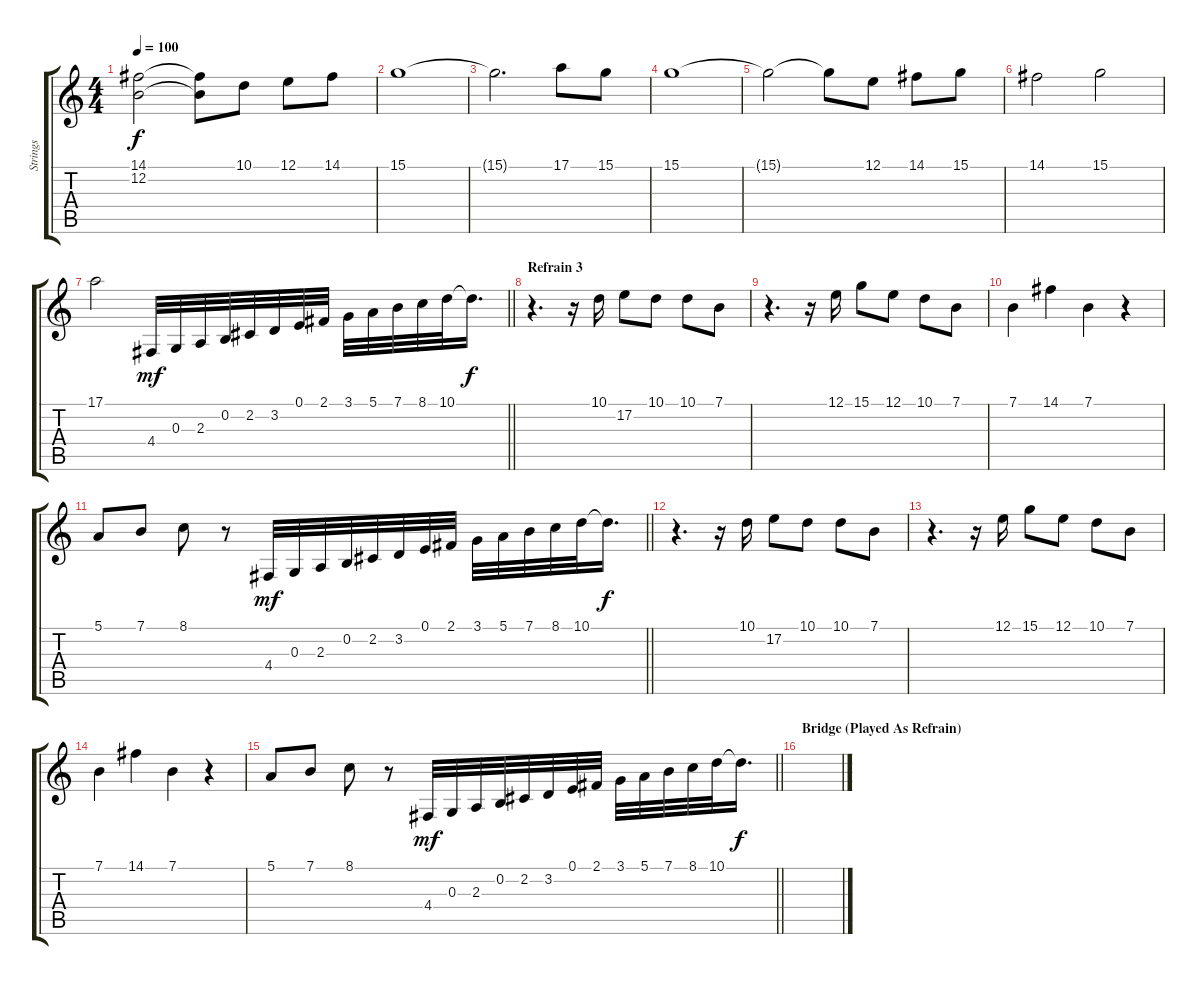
\track ("Strings" "Strings") {instrument tremolostrings}
\staff {score tabs}
\tuning (E4 B3 G3 D3 A2 E2) {hide}
\ts (4 4)
\tempo 100
\clef g2
\ks c
(14.1{t} 12.2{t}).2{dy f} (14.1{t} 12.2{t}).8 10.1.8 12.1.8 14.1.8 |
15.1.1 |
15.1{t}.2{d} 17.1.8 15.1.8 |
15.1.1 |
15.1{t}.2 15.1{t}.8 12.1.8 14.1.8 15.1.8 |
14.1.2 15.1.2 |
\barLineRight lightlight
17.1.2 4.4.32{dy mf} 0.3.32 2.3.32 0.2.32 2.2.32 3.2.32 0.1.32 2.1.32 3.1.32 5.1.32 7.1.32 8.1.32 10.1.32 10.1{t}.16{d dy f} |
\section ("" "Refrain 3")
r.4{d} r.16 10.1.16 17.2.8 10.1.8 10.1.8 7.1.8 |
r.4{d} r.16 12.1.16 15.1.8 12.1.8 10.1.8 7.1.8 |
7.1.4 14.1.4 7.1.4 r.4 |
\barLineRight lightlight
5.1.8 7.1.8 8.1.8 r.8 4.4.32{dy mf} 0.3.32 2.3.32 0.2.32 2.2.32 3.2.32 0.1.32 2.1.32 3.1.32 5.1.32 7.1.32 8.1.32 10.1.32 10.1{t}.16{d dy f} |
r.4{d} r.16 10.1.16 17.2.8 10.1.8 10.1.8 7.1.8 |
r.4{d} r.16 12.1.16 15.1.8 12.1.8 10.1.8 7.1.8 |
7.1.4 14.1.4 7.1.4 r.4 |
\barLineRight lightlight
5.1.8 7.1.8 8.1.8 r.8 4.4.32{dy mf} 0.3.32 2.3.32 0.2.32 2.2.32 3.2.32 0.1.32 2.1.32 3.1.32 5.1.32 7.1.32 8.1.32 10.1.32 10.1{t}.16{d dy f} |
\section ("" "Bridge (Played As Refrain)")
